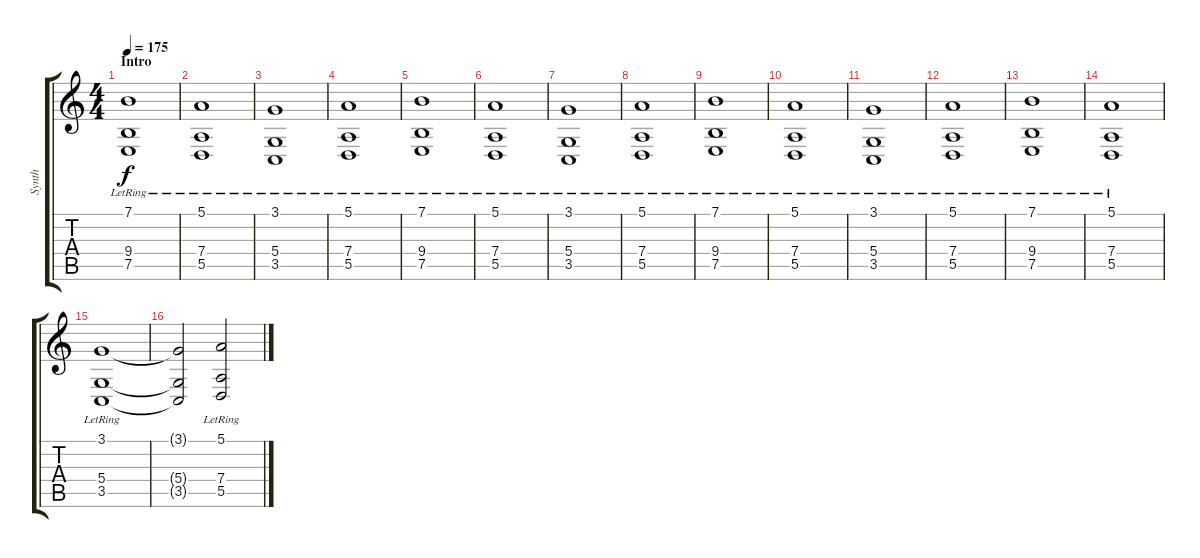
\track ("Synth" "Synth") {instrument pad2warm}
\staff {score tabs}
\tuning (E4 B3 G3 D3 A2 E2) {hide}
\ts (4 4)
\section ("" "Intro")
\tempo 175
\clef g2
\ks c
(7.1{lr} 9.4{lr} 7.5{lr}).1{dy f volume 10 instrument pad2warm} |
(5.1{lr} 7.4{lr} 5.5{lr}).1 |
(3.1{lr} 5.4{lr} 3.5{lr}).1 |
(5.1{lr} 7.4{lr} 5.5{lr}).1 |
(7.1{lr} 9.4{lr} 7.5{lr}).1 |
(5.1{lr} 7.4{lr} 5.5{lr}).1 |
(3.1{lr} 5.4{lr} 3.5{lr}).1 |
(5.1{lr} 7.4{lr} 5.5{lr}).1 |
(7.1{lr} 9.4{lr} 7.5{lr}).1 |
(5.1{lr} 7.4{lr} 5.5{lr}).1 |
(3.1{lr} 5.4{lr} 3.5{lr}).1 |
(5.1{lr} 7.4{lr} 5.5{lr}).1 |
(7.1{lr} 9.4{lr} 7.5{lr}).1 |
(5.1{lr} 7.4{lr} 5.5{lr}).1 |
(3.1{lr} 5.4{lr} 3.5{lr}).1 |
(3.1{t} 5.4{t} 3.5{t}).2 (5.1{lr} 7.4{lr} 5.5{lr}).2
